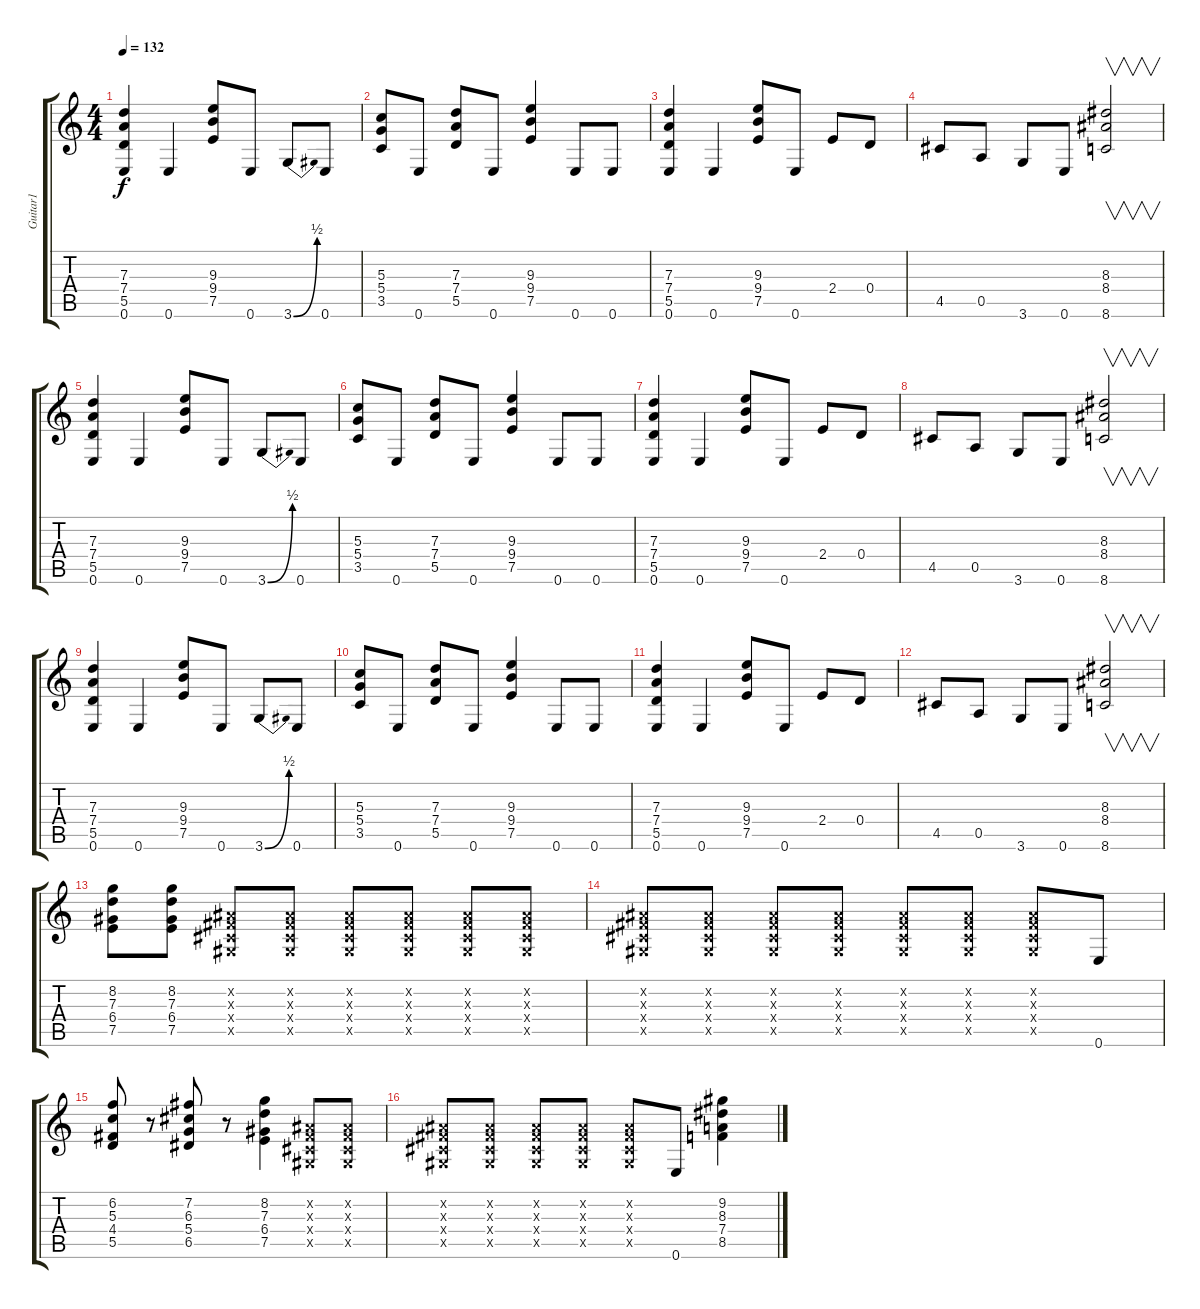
\track ("Guitar1" "Guitar1") {instrument distortionguitar}
\staff {score tabs}
\tuning (E4 B3 G3 D3 A2 E2) {hide}
\ts (4 4)
\tempo 132
\clef g2
\ks c
(7.3 7.4 5.5 0.6).4{dy f instrument distortionguitar} 0.6.4 (9.3 9.4 7.5).8 0.6.8 3.6{be (bend 0 0 60 2)}.8 0.6.8 |
(5.3 5.4 3.5).8 0.6.8 (7.3 7.4 5.5).8 0.6.8 (9.3 9.4 7.5).4 0.6.8 0.6.8 |
(7.3 7.4 5.5 0.6).4 0.6.4 (9.3 9.4 7.5).8 0.6.8 2.4.8 0.4.8 |
4.5.8 0.5.8 3.6.8 0.6.8 (8.3 8.4 8.6).2{v} |
(7.3 7.4 5.5 0.6).4 0.6.4 (9.3 9.4 7.5).8 0.6.8 3.6{be (bend 0 0 60 2)}.8 0.6.8 |
(5.3 5.4 3.5).8 0.6.8 (7.3 7.4 5.5).8 0.6.8 (9.3 9.4 7.5).4 0.6.8 0.6.8 |
(7.3 7.4 5.5 0.6).4 0.6.4 (9.3 9.4 7.5).8 0.6.8 2.4.8 0.4.8 |
4.5.8 0.5.8 3.6.8 0.6.8 (8.3 8.4 8.6).2{v} |
(7.3 7.4 5.5 0.6).4 0.6.4 (9.3 9.4 7.5).8 0.6.8 3.6{be (bend 0 0 60 2)}.8 0.6.8 |
(5.3 5.4 3.5).8 0.6.8 (7.3 7.4 5.5).8 0.6.8 (9.3 9.4 7.5).4 0.6.8 0.6.8 |
(7.3 7.4 5.5 0.6).4 0.6.4 (9.3 9.4 7.5).8 0.6.8 2.4.8 0.4.8 |
4.5.8 0.5.8 3.6.8 0.6.8 (8.3 8.4 8.6).2{v} |
(8.2 7.3 6.4 7.5).8 (8.2 7.3 6.4 7.5).8 (-1.2{x} -1.3{x} -1.4{x} -1.5{x}).8 (-1.2{x} -1.3{x} -1.4{x} -1.5{x}).8 (-1.2{x} -1.3{x} -1.4{x} -1.5{x}).8 (-1.2{x} -1.3{x} -1.4{x} -1.5{x}).8 (-1.2{x} -1.3{x} -1.4{x} -1.5{x}).8 (-1.2{x} -1.3{x} -1.4{x} -1.5{x}).8 |
(-1.2{x} -1.3{x} -1.4{x} -1.5{x}).8 (-1.2{x} -1.3{x} -1.4{x} -1.5{x}).8 (-1.2{x} -1.3{x} -1.4{x} -1.5{x}).8 (-1.2{x} -1.3{x} -1.4{x} -1.5{x}).8 (-1.2{x} -1.3{x} -1.4{x} -1.5{x}).8 (-1.2{x} -1.3{x} -1.4{x} -1.5{x}).8 (-1.2{x} -1.3{x} -1.4{x} -1.5{x}).8 0.6.8 |
(6.2 5.3 4.4 5.5).8 r.8 (7.2 6.3 5.4 6.5).8 r.8 (8.2 7.3 6.4 7.5).4 (-1.2{x} -1.3{x} -1.4{x} -1.5{x}).8 (-1.2{x} -1.3{x} -1.4{x} -1.5{x}).8 |
(-1.2{x} -1.3{x} -1.4{x} -1.5{x}).8 (-1.2{x} -1.3{x} -1.4{x} -1.5{x}).8 (-1.2{x} -1.3{x} -1.4{x} -1.5{x}).8 (-1.2{x} -1.3{x} -1.4{x} -1.5{x}).8 (-1.2{x} -1.3{x} -1.4{x} -1.5{x}).8 0.6.8 (9.2 8.3 7.4 8.5).4
